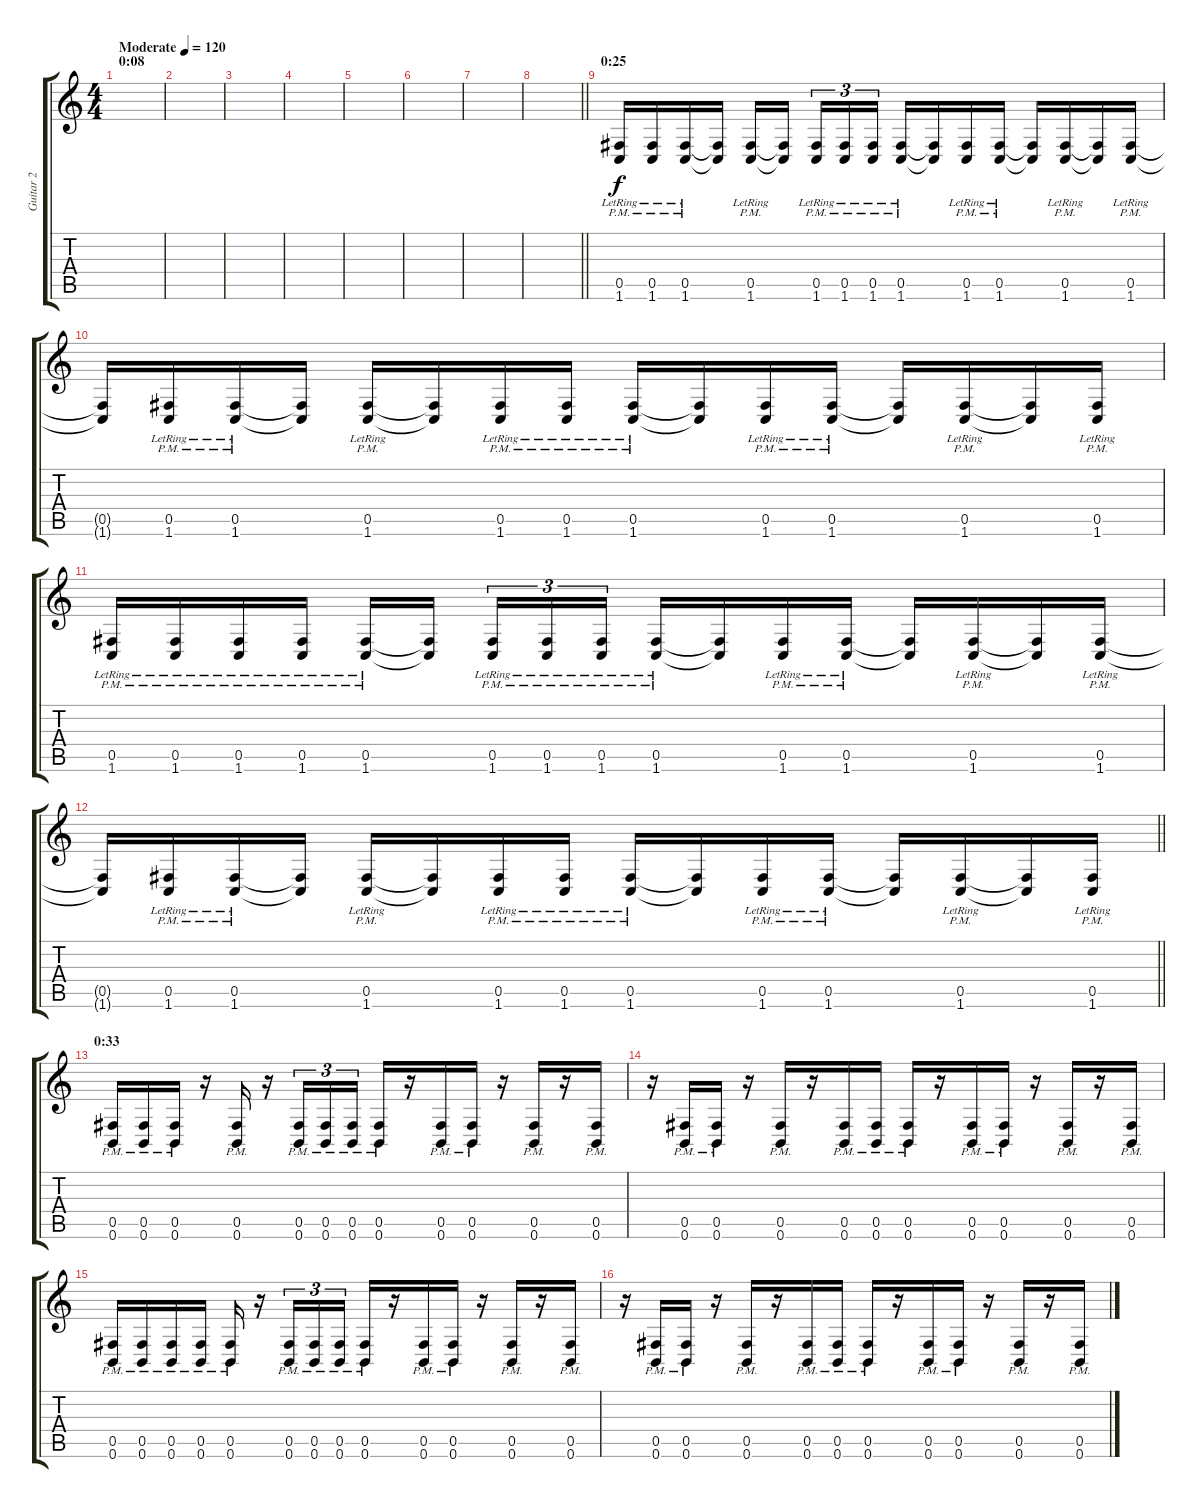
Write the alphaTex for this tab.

\track ("Guitar 2" "Guitar 2") {instrument distortionguitar}
\staff {score tabs}
\tuning (Db4 Ab3 E3 B2 Gb2 B1) {hide}
\ts (4 4)
\section ("" "0:08")
\tempo (120 "Moderate")
\clef g2
\ks c
|
|
|
|
|
|
|
\barLineRight lightlight
|
\section ("" "0:25")
(0.5{pm lr} 1.6{pm lr}).16 (0.5{pm lr} 1.6{pm lr}).16 (0.5{pm lr} 1.6{pm lr}).16 (0.5{t} 1.6{t}).16 (0.5{pm lr} 1.6{pm lr}).16 (0.5{t} 1.6{t}).16{beam splitsecondary} (0.5{pm lr} 1.6{pm lr}).16{tu (3 2)} (0.5{pm lr} 1.6{pm lr}).16{tu (3 2)} (0.5{pm lr} 1.6{pm lr}).16{tu (3 2)} (0.5{pm lr} 1.6{pm lr}).16 (0.5{t} 1.6{t}).16 (0.5{pm lr} 1.6{pm lr}).16 (0.5{pm lr} 1.6{pm lr}).16 (0.5{t} 1.6{t}).16 (0.5{pm lr} 1.6{pm lr}).16 (0.5{t} 1.6{t}).16 (0.5{pm lr} 1.6{pm lr}).16 |
(0.5{t} 1.6{t}).16 (0.5{pm lr} 1.6{pm lr}).16 (0.5{pm lr} 1.6{pm lr}).16 (0.5{t} 1.6{t}).16 (0.5{pm lr} 1.6{pm lr}).16 (0.5{t} 1.6{t}).16 (0.5{pm lr} 1.6{pm lr}).16 (0.5{pm lr} 1.6{pm lr}).16 (0.5{pm lr} 1.6{pm lr}).16 (0.5{t} 1.6{t}).16 (0.5{pm lr} 1.6{pm lr}).16 (0.5{pm lr} 1.6{pm lr}).16 (0.5{t} 1.6{t}).16 (0.5{pm lr} 1.6{pm lr}).16 (0.5{t} 1.6{t}).16 (0.5{pm lr} 1.6{pm lr}).16 |
(0.5{pm lr} 1.6{pm lr}).16 (0.5{pm lr} 1.6{pm lr}).16 (0.5{pm lr} 1.6{pm lr}).16 (0.5{pm lr} 1.6{pm lr}).16 (0.5{pm lr} 1.6{pm lr}).16 (0.5{t} 1.6{t}).16{beam splitsecondary} (0.5{pm lr} 1.6{pm lr}).16{tu (3 2)} (0.5{pm lr} 1.6{pm lr}).16{tu (3 2)} (0.5{pm lr} 1.6{pm lr}).16{tu (3 2)} (0.5{pm lr} 1.6{pm lr}).16 (0.5{t} 1.6{t}).16 (0.5{pm lr} 1.6{pm lr}).16 (0.5{pm lr} 1.6{pm lr}).16 (0.5{t} 1.6{t}).16 (0.5{pm lr} 1.6{pm lr}).16 (0.5{t} 1.6{t}).16 (0.5{pm lr} 1.6{pm lr}).16 |
\barLineRight lightlight
(0.5{t} 1.6{t}).16 (0.5{pm lr} 1.6{pm lr}).16 (0.5{pm lr} 1.6{pm lr}).16 (0.5{t} 1.6{t}).16 (0.5{pm lr} 1.6{pm lr}).16 (0.5{t} 1.6{t}).16 (0.5{pm lr} 1.6{pm lr}).16 (0.5{pm lr} 1.6{pm lr}).16 (0.5{pm lr} 1.6{pm lr}).16 (0.5{t} 1.6{t}).16 (0.5{pm lr} 1.6{pm lr}).16 (0.5{pm lr} 1.6{pm lr}).16 (0.5{t} 1.6{t}).16 (0.5{pm lr} 1.6{pm lr}).16 (0.5{t} 1.6{t}).16 (0.5{pm lr} 1.6{pm lr}).16 |
\section ("" "0:33")
(0.5{pm} 0.6{pm}).16 (0.5{pm} 0.6{pm}).16 (0.5{pm} 0.6{pm}).16 r.16 (0.5{pm} 0.6{pm}).16 r.16 (0.5{pm} 0.6{pm}).16{tu (3 2)} (0.5{pm} 0.6{pm}).16{tu (3 2)} (0.5{pm} 0.6{pm}).16{tu (3 2)} (0.5{pm} 0.6{pm}).16 r.16 (0.5{pm} 0.6{pm}).16 (0.5{pm} 0.6{pm}).16 r.16 (0.5{pm} 0.6{pm}).16 r.16 (0.5{pm} 0.6{pm}).16 |
r.16 (0.5{pm} 0.6{pm}).16 (0.5{pm} 0.6{pm}).16 r.16 (0.5{pm} 0.6{pm}).16 r.16 (0.5{pm} 0.6{pm}).16 (0.5{pm} 0.6{pm}).16 (0.5{pm} 0.6{pm}).16 r.16 (0.5{pm} 0.6{pm}).16 (0.5{pm} 0.6{pm}).16 r.16 (0.5{pm} 0.6{pm}).16 r.16 (0.5{pm} 0.6{pm}).16 |
(0.5{pm} 0.6{pm}).16 (0.5{pm} 0.6{pm}).16 (0.5{pm} 0.6{pm}).16 (0.5{pm} 0.6{pm}).16 (0.5{pm} 0.6{pm}).16 r.16 (0.5{pm} 0.6{pm}).16{tu (3 2)} (0.5{pm} 0.6{pm}).16{tu (3 2)} (0.5{pm} 0.6{pm}).16{tu (3 2)} (0.5{pm} 0.6{pm}).16 r.16 (0.5{pm} 0.6{pm}).16 (0.5{pm} 0.6{pm}).16 r.16 (0.5{pm} 0.6{pm}).16 r.16 (0.5{pm} 0.6{pm}).16 |
r.16 (0.5{pm} 0.6{pm}).16 (0.5{pm} 0.6{pm}).16 r.16 (0.5{pm} 0.6{pm}).16 r.16 (0.5{pm} 0.6{pm}).16 (0.5{pm} 0.6{pm}).16 (0.5{pm} 0.6{pm}).16 r.16 (0.5{pm} 0.6{pm}).16 (0.5{pm} 0.6{pm}).16 r.16 (0.5{pm} 0.6{pm}).16 r.16 (0.5{pm} 0.6{pm}).16
